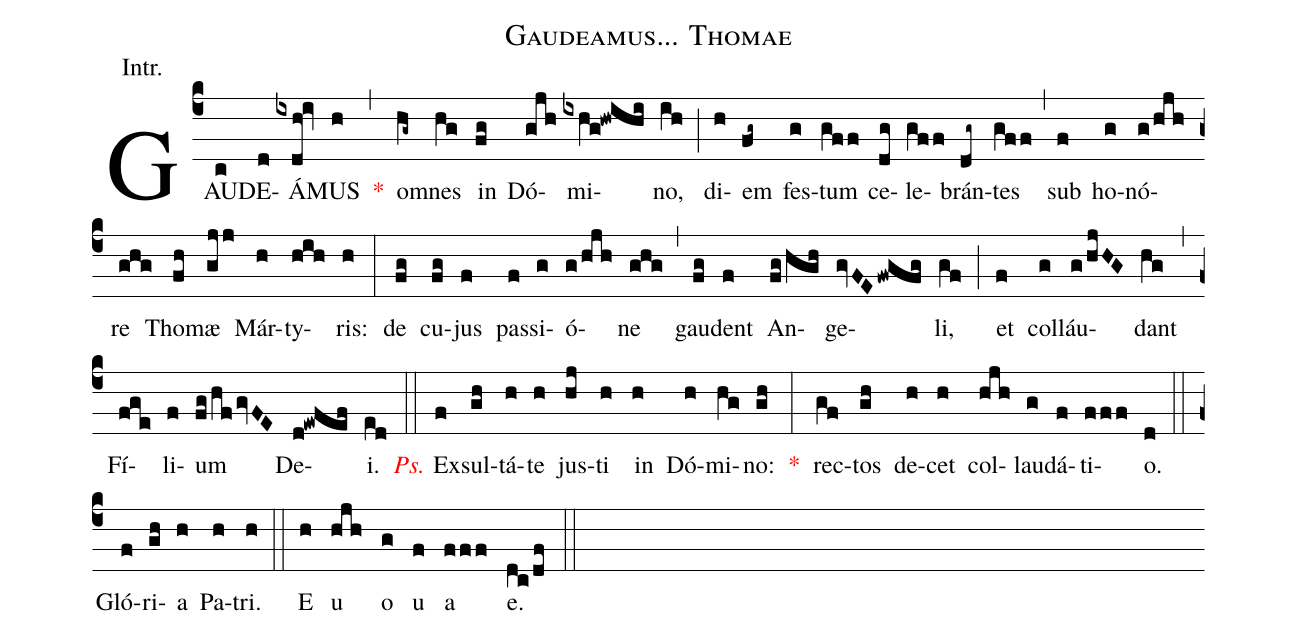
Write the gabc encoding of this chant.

name:Gaudeamus... Thomae;
annotation:Intr.;
mode:I.;
office-part:Introit;
%%
(c4) GAU(c)DE(d)Á(ixdh!iv)MUS(h) <v>\red{*}</v>(,) o(hg~)mnes(hg) in(fg) Dó(gjh)mi(ixhg!hwihi)no,(ih) (;) di(h)em(fg~) fes(g)tum(gff) ce(dg)le(gff)brán(dg~)tes(gff) (,) sub(f) ho(g)nó(g/hjh)re(ghg) Tho(fh)mæ(gjj) Már(h)ty(hih)ris:(h) (:) de(fg) cu(fg)jus(f) pas(f)si(g)ó(g/hjh)ne(ghg) (,) gau(fg)dent(f) An(fg/hgh)ge(gvFE/fwgfg)li,(gf) (;) et(f) col(g)láu(g/hjHG)dant(hg) (,) Fí(fge)li(f)um(fg/hfgvFE) De(d!ewfef)i.(ed) (::) <v>\redit{Ps.}</v> Ex(f)sul(gh)tá(h)te(h) jus(hj)ti(h) in(h) Dó(h)mi(hg)no:(gh) <v>\red{*}</v>(:) rec(gf)tos(gh) de(h)cet(h) col(hjh)lau(g)dá(f)ti(fff)o.(d) (::) Gló(f)ri(gh)a(h) Pa(h)tri.(h) (::) E(h) u(hjh) o(g) u(f) a(fff) e.(dc/df) (::)
